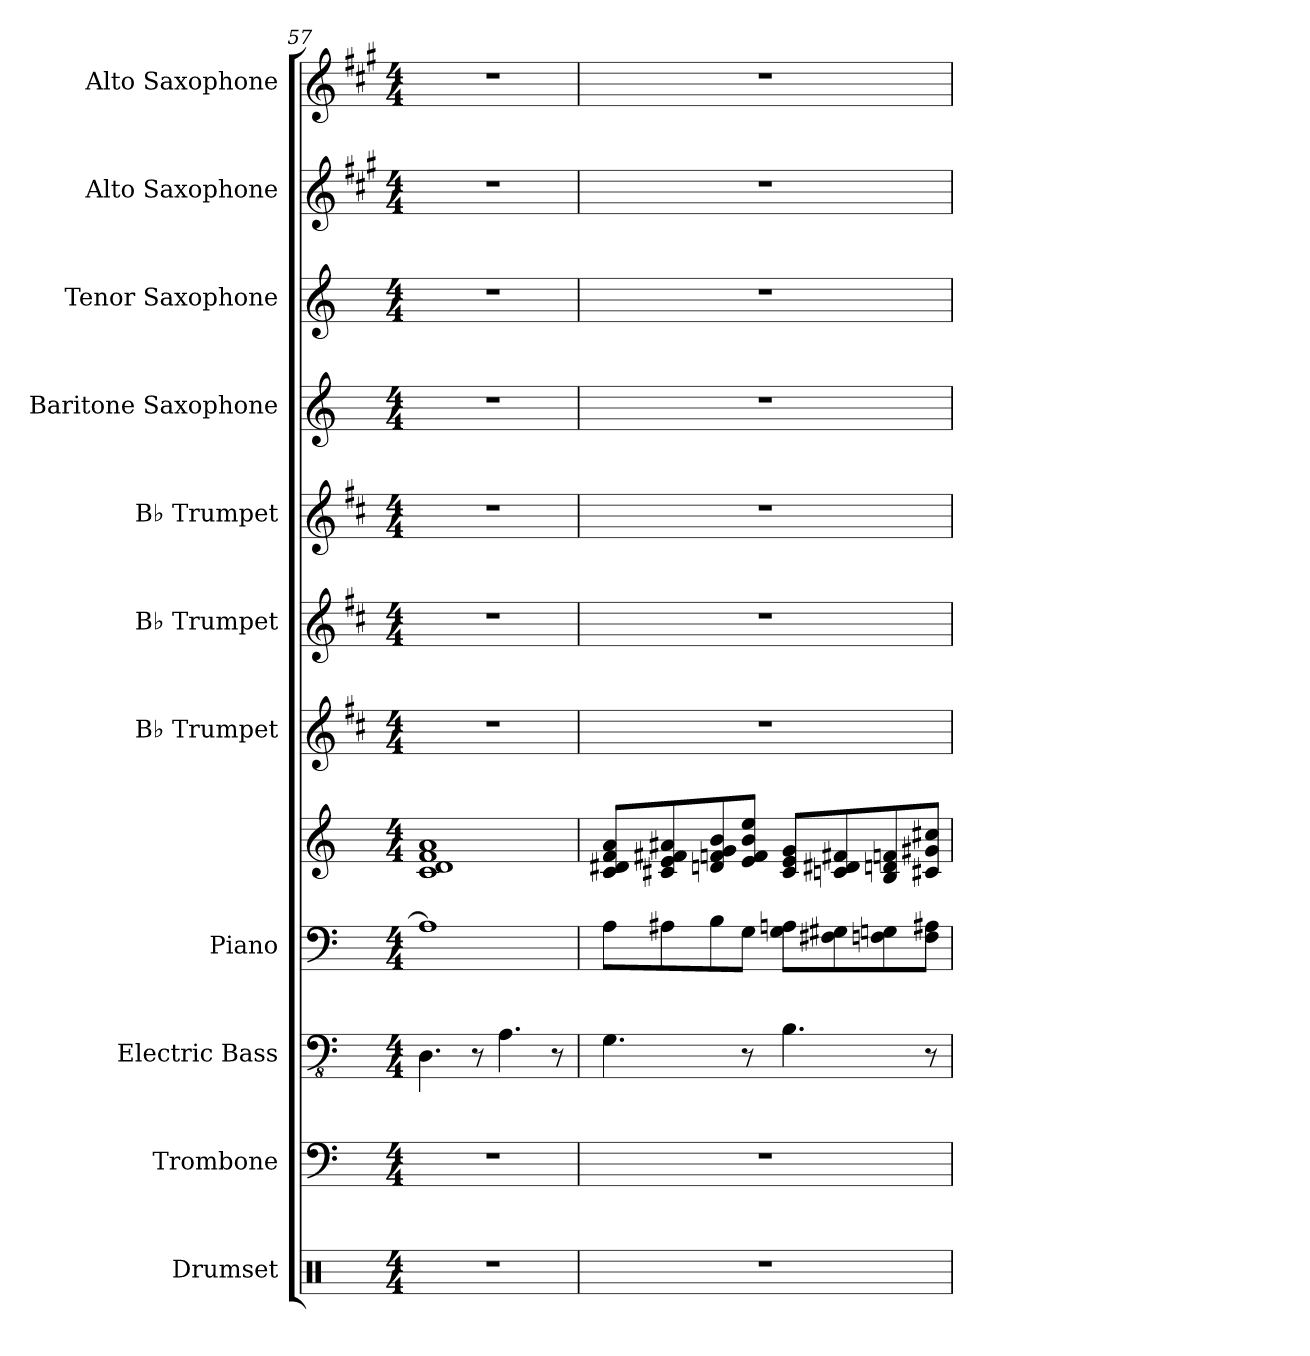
**kern	**kern	**kern	**kern	**kern	**kern	**kern	**kern	**kern	**kern	**kern	**kern
*part11	*part10	*part9	*part8	*part8	*part7	*part6	*part5	*part4	*part3	*part2	*part1
*staff12	*staff11	*staff10	*staff9	*staff8	*staff7	*staff6	*staff5	*staff4	*staff3	*staff2	*staff1
*I"Drumset	*I"Trombone	*I"Electric Bass	*I"Piano	*	*I"B♭ Trumpet	*I"B♭ Trumpet	*I"B♭ Trumpet	*I"Baritone Saxophone	*I"Tenor Saxophone	*I"Alto Saxophone	*I"Alto Saxophone
*I'Drs.	*I'Trb.	*I'El. B.	*I'Pno.	*	*I'B♭ Tpt.	*I'B♭ Tpt.	*I'B♭ Tpt.	*I'Bar. Sax.	*I'T. Sax.	*I'A. Sax.	*I'A. Sax.
*clefX	*clefF4	*clefFv4	*clefF4	*clefG2	*clefG2	*clefG2	*clefG2	*clefG2	*clefG2	*clefG2	*clefG2
*	*	*	*	*	*ITrd1c2	*ITrd1c2	*ITrd1c2	*ITrd12c21	*ITrd8c14	*ITrd5c9	*ITrd5c9
*k[]	*k[]	*k[]	*k[]	*k[]	*k[]	*k[]	*k[]	*k[]	*k[]	*k[]	*k[]
*M4/4	*M4/4	*M4/4	*M4/4	*M4/4	*M4/4	*M4/4	*M4/4	*M4/4	*M4/4	*M4/4	*M4/4
=57	=57	=57	=57	=57	=57	=57	=57	=57	=57	=57	=57
1r	1r	4.DD\	1A]	1c 1d 1f 1a	1r	1r	1r	1r	1r	1r	1r
.	.	8r	.	.	.	.	.	.	.	.	.
.	.	4.AA\	.	.	.	.	.	.	.	.	.
.	.	8r	.	.	.	.	.	.	.	.	.
!!LO:PB:g=z
=58	=58	=58	=58	=58	=58	=58	=58	=58	=58	=58	=58
1r	1r	4.GG\	8A\L	8c/ 8d#X/ 8f/ 8a/L	1r	1r	1r	1r	1r	1r	1r
.	.	.	8A#X\	8c#X/ 8e/ 8f#X/ 8a#X/	.	.	.	.	.	.	.
.	.	.	8B\	8dn/ 8fn/ 8g/ 8b/	.	.	.	.	.	.	.
.	.	8r	8G\J	8e/ 8f/ 8b/ 8ee/J	.	.	.	.	.	.	.
.	.	4.BB\	8G\ 8An\L	8c#/ 8e/ 8g/L	.	.	.	.	.	.	.
.	.	.	8F#X\ 8G#X\	8cn/ 8d#X/ 8f#X/	.	.	.	.	.	.	.
.	.	.	8Fn\ 8Gn\	8B/ 8dn/ 8fn/	.	.	.	.	.	.	.
.	.	8r	8F\ 8A#X\J	8c#X/ 8g#X/ 8cc#X/J	.	.	.	.	.	.	.
=	=	=	=	=	=	=	=	=	=	=	=
*-	*-	*-	*-	*-	*-	*-	*-	*-	*-	*-	*-
